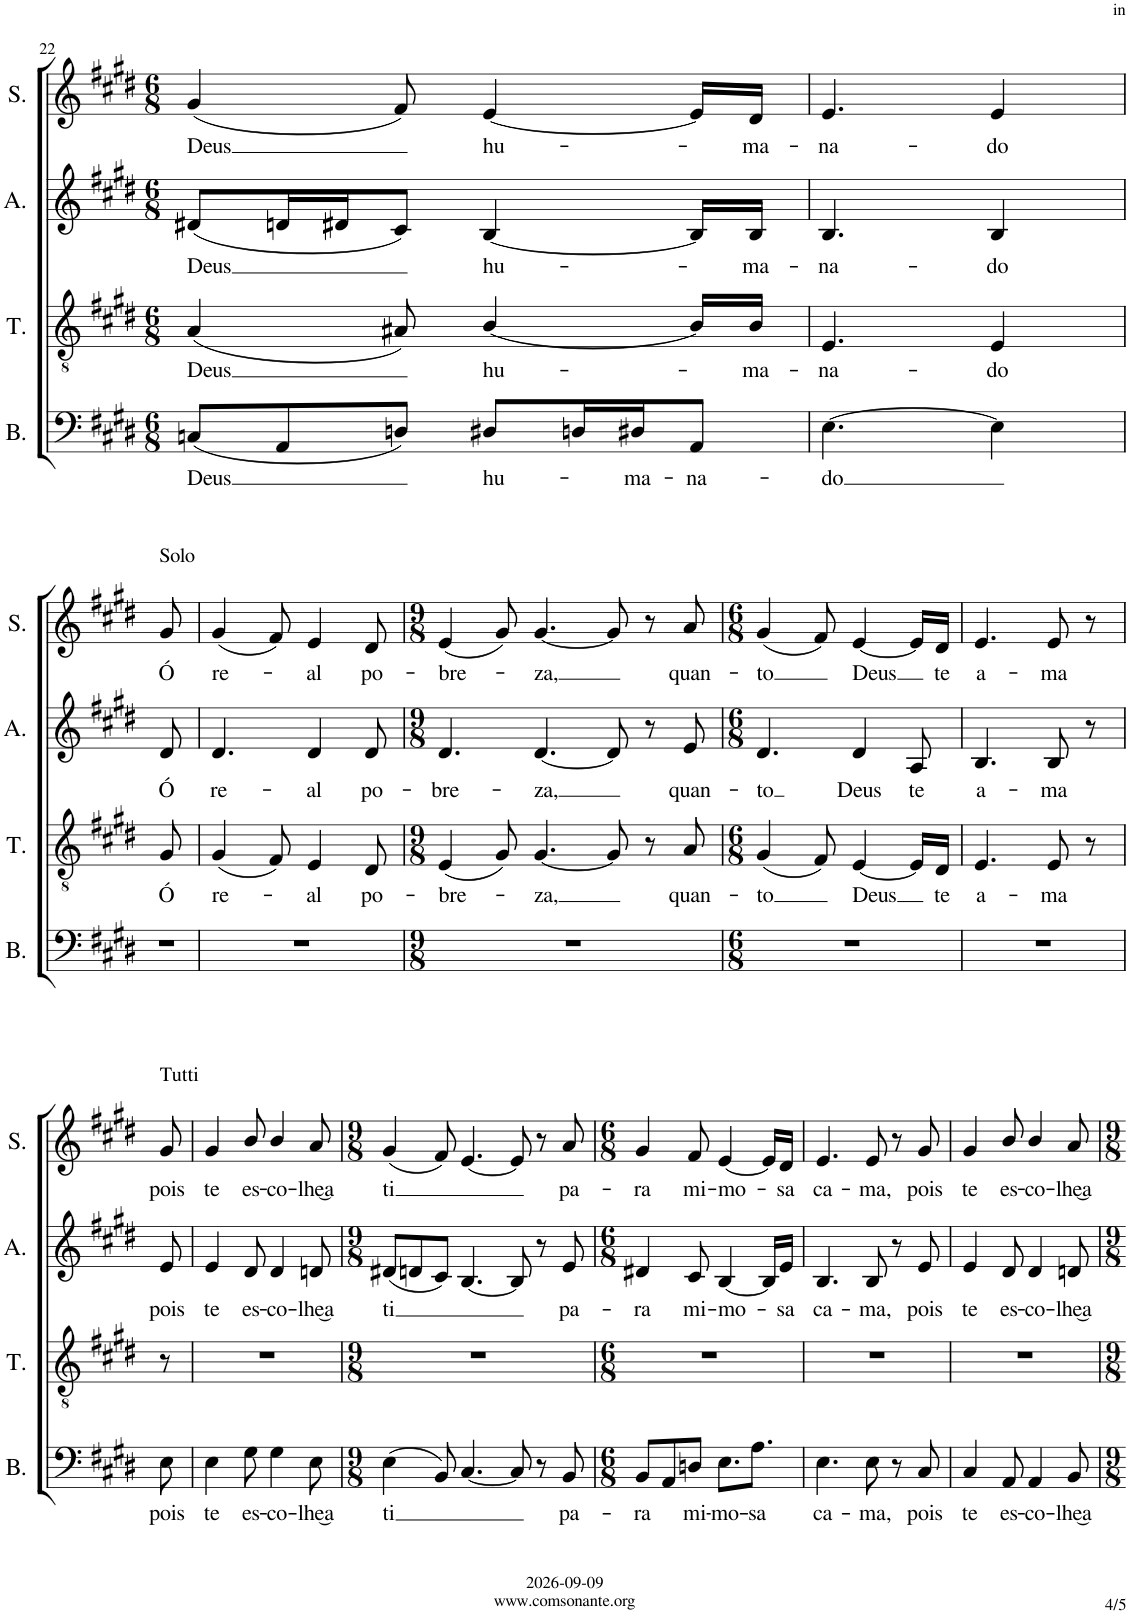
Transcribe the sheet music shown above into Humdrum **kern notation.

**kern	**text	**kern	**text	**kern	**text	**kern	**text
*part4	*part4	*part3	*part3	*part2	*part2	*part1	*part1
*staff4	*staff4	*staff3	*staff3	*staff2	*staff2	*staff1	*staff1
*I"B.	*	*I"T.	*	*I"A.	*	*I"S.	*
*I'B.	*	*I'T.	*	*I'A.	*	*I'S.	*
!!LO:PB:g=z
*clefF4	*	*clefGv2	*	*clefG2	*	*clefG2	*
*k[f#c#g#d#]	*	*k[f#c#g#d#]	*	*k[f#c#g#d#]	*	*k[f#c#g#d#]	*
*M6/8	*	*M6/8	*	*M6/8	*	*M6/8	*
=22	=22	=22	=22	=22	=22	=22	=22
!	!LO:LY:b	!	!LO:LY:b	!	!LO:LY:b	!	!LO:LY:b
(8Cn/L	Deus	(4A/	Deus	(8d#X/L	Deus	(4g#/	Deus
8AA/	.	.	.	16dn/L	.	.	.
.	.	.	.	16d#X/J	.	.	.
8Dn/J)	.	8A#X/)	.	8c#/J)	.	8f#/)	.
!	!LO:LY:b	!	!LO:LY:b	!	!LO:LY:b	!	!LO:LY:b
8D#X/L	hu-	[4B/	hu-	[4B/	hu-	[4e/	hu-
16Dn/L	.	.	.	.	.	.	.
!	!LO:LY:b	!	!	!	!	!	!
16D#X/J	-ma-	.	.	.	.	.	.
!	!LO:LY:b	!	!	!	!	!	!
8AA/J	-na-	16B/LL]	.	16B/LL]	.	16e/LL]	.
!	!	!	!LO:LY:b	!	!LO:LY:b	!	!LO:LY:b
.	.	16B/JJ	-ma-	16B/JJ	-ma-	16d#/JJ	-ma-
=23	=23	=23	=23	=23	=23	=23	=23
!	!LO:LY:b	!	!LO:LY:b	!	!LO:LY:b	!	!LO:LY:b
[4.E\	-do	4.E/	-na-	4.B/	-na-	4.e/	-na-
!	!	!	!LO:LY:b	!	!LO:LY:b	!	!LO:LY:b
4E\]	.	4E/	-do	4B/	-do	4e/	-do
!!LO:LB:g=z
=1	=1	=1	=1	=1	=1	=1	=1
!	!	!	!	!	!	!LO:TX:a:t=Solo	!
!	!	!	!LO:LY:b	!	!LO:LY:b	!	!LO:LY:b
2.r	.	8G#/	Ó	8d#/	Ó	8g#/	Ó
.	.	2ryy	.	2ryy	.	2ryy	.
.	.	8ryy	.	8ryy	.	8ryy	.
=2	=2	=2	=2	=2	=2	=2	=2
!	!	!	!LO:LY:b	!	!LO:LY:b	!	!LO:LY:b
2.r	.	(4G#/	re-	4.d#/	re-	(4g#/	re-
.	.	8F#/)	.	.	.	8f#/)	.
!	!	!	!LO:LY:b	!	!LO:LY:b	!	!LO:LY:b
.	.	4E/	-al	4d#/	-al	4e/	-al
!	!	!	!LO:LY:b	!	!LO:LY:b	!	!LO:LY:b
.	.	8D#/	po-	8d#/	po-	8d#/	po-
=3	=3	=3	=3	=3	=3	=3	=3
*M9/8	*	*M9/8	*	*M9/8	*	*M9/8	*
!	!	!	!LO:LY:b	!	!LO:LY:b	!	!LO:LY:b
8%9r	.	(4E/	-bre-	4.d#/	-bre-	(4e/	-bre-
.	.	8G#/)	.	.	.	8g#/)	.
!	!	!	!LO:LY:b	!	!LO:LY:b	!	!LO:LY:b
.	.	[4.G#/	-za,	[4.d#/	-za,	[4.g#/	-za,
.	.	8G#/]	.	8d#/]	.	8g#/]	.
.	.	8r	.	8r	.	8r	.
!	!	!	!LO:LY:b	!	!LO:LY:b	!	!LO:LY:b
.	.	8A/	quan-	8e/	quan-	8a/	quan-
=4	=4	=4	=4	=4	=4	=4	=4
*M6/8	*	*M6/8	*	*M6/8	*	*M6/8	*
!	!	!	!LO:LY:b	!	!LO:LY:b	!	!LO:LY:b
2.r	.	(4G#/	-to	4.d#/	-to	(4g#/	-to
.	.	8F#/)	.	.	.	8f#/)	.
!	!	!	!LO:LY:b	!	!LO:LY:b	!	!LO:LY:b
.	.	[4E/	Deus	4d#/	Deus	[4e/	Deus
!	!	!	!	!	!LO:LY:b	!	!
.	.	16E/LL]	.	8A/	te	16e/LL]	.
!	!	!	!LO:LY:b	!	!	!	!LO:LY:b
.	.	16D#/JJ	te	.	.	16d#/JJ	te
=5	=5	=5	=5	=5	=5	=5	=5
!	!	!	!LO:LY:b	!	!LO:LY:b	!	!LO:LY:b
2.r	.	4.E/	a-	4.B/	a-	4.e/	a-
!	!	!	!LO:LY:b	!	!LO:LY:b	!	!LO:LY:b
.	.	8E/	-ma	8B/	-ma	8e/	-ma
.	.	8r	.	8r	.	8r	.
.	.	8ryy	.	8ryy	.	8ryy	.
!!LO:LB:g=z
=1	=1	=1	=1	=1	=1	=1	=1
!	!	!	!	!	!	!LO:TX:a:t=Tutti	!
!	!LO:LY:b	!	!	!	!LO:LY:b	!	!LO:LY:b
8E\	pois	8r	.	8e/	pois	8g#/	pois
=2	=2	=2	=2	=2	=2	=2	=2
!	!LO:LY:b	!	!	!	!LO:LY:b	!	!LO:LY:b
4E\	te	2.r	.	4e/	te	4g#/	te
!	!LO:LY:b	!	!	!	!LO:LY:b	!	!LO:LY:b
8G#\	es-	.	.	8d#/	es-	8b/	es-
!	!LO:LY:b	!	!	!	!LO:LY:b	!	!LO:LY:b
4G#\	-co-	.	.	4d#/	-co-	4b/	-co-
!	!LO:LY:b	!	!	!	!LO:LY:b	!	!LO:LY:b
8E\	-lhe͜a	.	.	8dn/	-lhe͜a	8a/	-lhe͜a
=3	=3	=3	=3	=3	=3	=3	=3
*M9/8	*	*M9/8	*	*M9/8	*	*M9/8	*
!	!LO:LY:b	!	!	!	!LO:LY:b	!	!LO:LY:b
(4E\	ti	8%9r	.	(8d#X/L	ti	(4g#/	ti
.	.	.	.	8dn/	.	.	.
8BB/)	.	.	.	8c#/J)	.	8f#/)	.
[4.C#/	.	.	.	[4.B/	.	[4.e/	.
8C#/]	.	.	.	8B/]	.	8e/]	.
8r	.	.	.	8r	.	8r	.
!	!LO:LY:b	!	!	!	!LO:LY:b	!	!LO:LY:b
8BB/	pa-	.	.	8e/	pa-	8a/	pa-
=4	=4	=4	=4	=4	=4	=4	=4
*M6/8	*	*M6/8	*	*M6/8	*	*M6/8	*
!	!LO:LY:b	!	!	!	!LO:LY:b	!	!LO:LY:b
8BB/L	-ra	2.r	.	4d#X/	-ra	4g#/	-ra
8AA/	.	.	.	.	.	.	.
!	!LO:LY:b	!	!	!	!LO:LY:b	!	!LO:LY:b
8Dn/J	mi-	.	.	8c#/	mi-	8f#/	mi-
!	!LO:LY:b	!	!	!	!LO:LY:b	!	!LO:LY:b
8.E\L	-mo-	.	.	[4B/	-mo-	[4e/	-mo-
!	!LO:LY:b	!	!	!	!	!	!
8.A\J	-sa	.	.	.	.	.	.
.	.	.	.	16B/LL]	.	16e/LL]	.
!	!	!	!	!	!LO:LY:b	!	!LO:LY:b
.	.	.	.	16e/JJ	-sa	16d#/JJ	-sa
=5	=5	=5	=5	=5	=5	=5	=5
!	!LO:LY:b	!	!	!	!LO:LY:b	!	!LO:LY:b
4.E\	ca-	2.r	.	4.B/	ca-	4.e/	ca-
!	!LO:LY:b	!	!	!	!LO:LY:b	!	!LO:LY:b
8E\	-ma,	.	.	8B/	-ma,	8e/	-ma,
8r	.	.	.	8r	.	8r	.
!	!LO:LY:b	!	!	!	!LO:LY:b	!	!LO:LY:b
8C#/	pois	.	.	8e/	pois	8g#/	pois
=6	=6	=6	=6	=6	=6	=6	=6
!	!LO:LY:b	!	!	!	!LO:LY:b	!	!LO:LY:b
4C#/	te	2.r	.	4e/	te	4g#/	te
!	!LO:LY:b	!	!	!	!LO:LY:b	!	!LO:LY:b
8AA/	es-	.	.	8d#/	es-	8b/	es-
!	!LO:LY:b	!	!	!	!LO:LY:b	!	!LO:LY:b
4AA/	-co-	.	.	4d#/	-co-	4b/	-co-
!	!LO:LY:b	!	!	!	!LO:LY:b	!	!LO:LY:b
8BB/	-lhe͜a	.	.	8dn/	-lhe͜a	8a/	-lhe͜a
=	=	=	=	=	=	=	=
*-	*-	*-	*-	*-	*-	*-	*-
